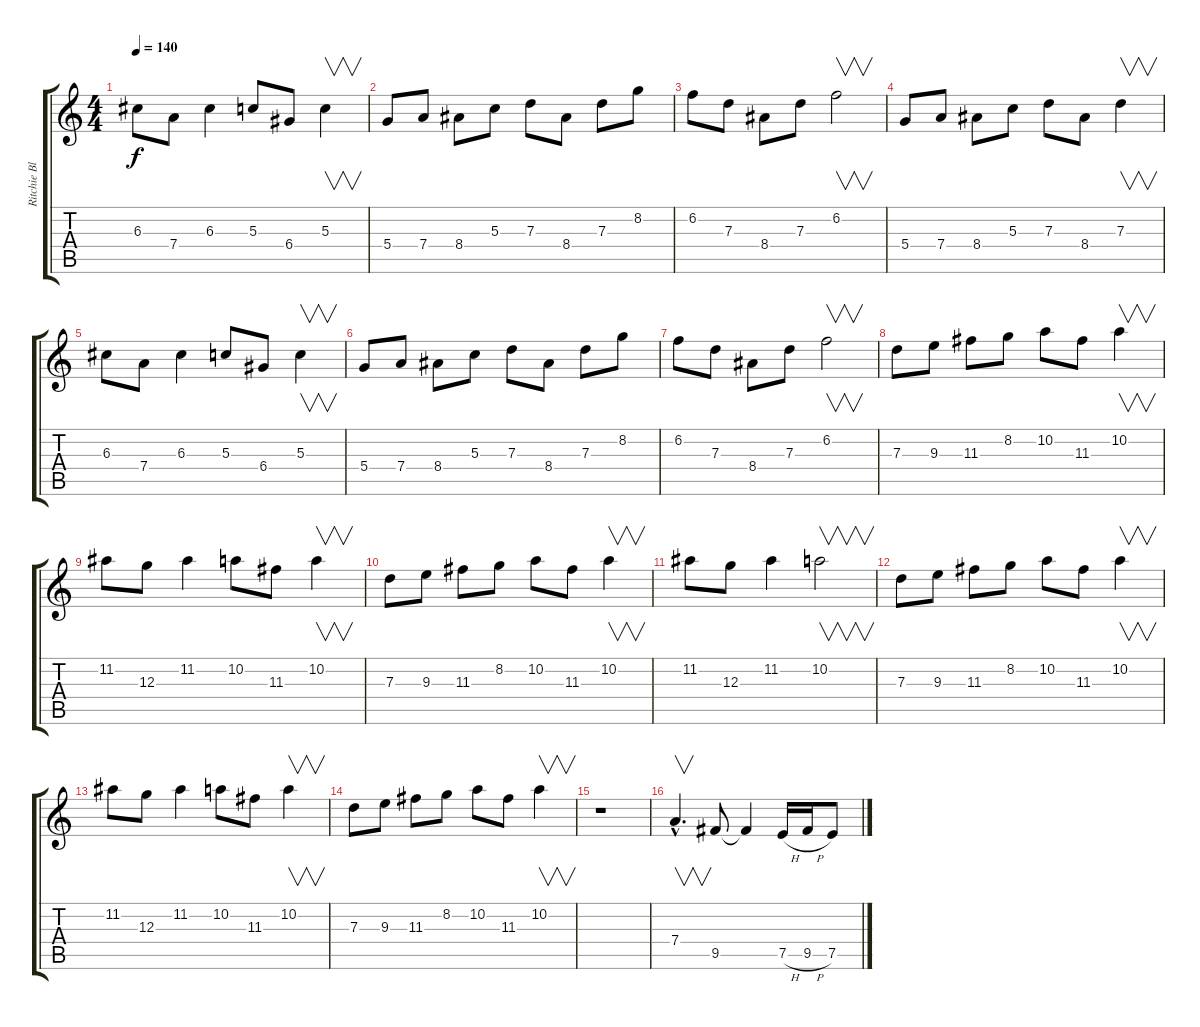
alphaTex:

\track ("Ritchie Blackmore" "Ritchie Bl") {instrument distortionguitar}
\staff {score tabs}
\tuning (E4 B3 G3 D3 A2 E2) {hide}
\ts (4 4)
\tempo 140
\clef g2
\ks c
6.3.8{dy f} 7.4.8 6.3.4 5.3.8 6.4.8 5.3.4{v} |
5.4.8 7.4.8 8.4.8 5.3.8 7.3.8 8.4.8 7.3.8 8.2.8 |
6.2.8 7.3.8 8.4.8 7.3.8 6.2.2{v} |
5.4.8 7.4.8 8.4.8 5.3.8 7.3.8 8.4.8 7.3.4{v} |
6.3.8 7.4.8 6.3.4 5.3.8 6.4.8 5.3.4{v} |
5.4.8 7.4.8 8.4.8 5.3.8 7.3.8 8.4.8 7.3.8 8.2.8 |
6.2.8 7.3.8 8.4.8 7.3.8 6.2.2{v} |
7.3.8 9.3.8 11.3.8 8.2.8 10.2.8 11.3.8 10.2.4{v} |
11.2.8 12.3.8 11.2.4 10.2.8 11.3.8 10.2.4{v} |
7.3.8 9.3.8 11.3.8 8.2.8 10.2.8 11.3.8 10.2.4{v} |
11.2.8 12.3.8 11.2.4 10.2.2{v} |
7.3.8 9.3.8 11.3.8 8.2.8 10.2.8 11.3.8 10.2.4{v} |
11.2.8 12.3.8 11.2.4 10.2.8 11.3.8 10.2.4{v} |
7.3.8 9.3.8 11.3.8 8.2.8 10.2.8 11.3.8 10.2.4{v} |
r.1{instrument distortionguitar} |
7.4{hac}.4{v d} 9.5.8 9.5{t}.4 7.5{h}.16 9.5{h}.16 7.5.8
